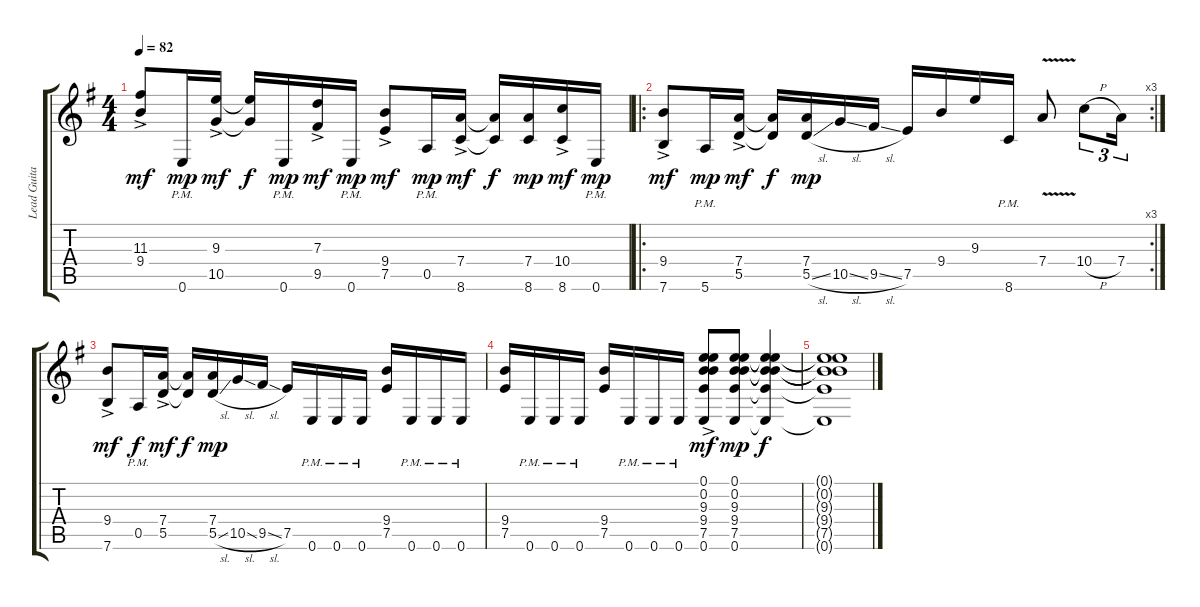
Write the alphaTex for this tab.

\track ("Lead Guitar" "Lead Guita") {instrument electricguitarclean}
\staff {score tabs}
\tuning (E4 B3 G3 D3 A2 E2) {hide}
\ts (4 4)
\tempo 82
\clef g2
\ks g
(11.3{ac} 9.4{ac}).8{dy mf} 0.6{pm}.16{dy mp} (9.3{ac} 10.5{ac}).16{dy mf} (9.3{t} 10.5{t}).16{dy f} 0.6{pm}.16{dy mp} (7.3{ac} 9.5{ac}).16{dy mf} 0.6{pm}.16{dy mp} (9.4{ac} 7.5{ac}).8{dy mf} 0.5{pm}.16{dy mp} (7.4{ac} 8.6{ac}).16{dy mf} (7.4{t} 8.6{t}).16{dy f} (7.4 8.6).16{dy mp} (10.4{ac} 8.6{ac}).16{dy mf} 0.6{pm}.16{dy mp} |
\ro
\rc 3
(9.4{ac} 7.6{ac}).8{dy mf} 5.6{pm}.16{dy mp} (7.4{ac} 5.5{ac}).16{dy mf} (7.4{t} 5.5{t}).16{dy f} (7.4 5.5{sl}).16{dy mp} 10.5{sl}.16 9.5{sl}.16 7.5.16 9.4.16 9.3.16 8.6{pm}.16 7.4{v}.8 10.4{h}.8{tu (3 2)} 7.4.16{tu (3 2)} |
(9.4{ac} 7.6{ac}).8{dy mf} 0.5{pm}.16{dy f} (7.4{ac} 5.5{ac}).16{dy mf} (7.4{t} 5.5{t}).16{dy f} (7.4 5.5{sl}).16{dy mp} 10.5{sl}.16 9.5{sl}.16 7.5.16 0.6{pm}.16 0.6{pm}.16 0.6{pm}.16 (9.4 7.5).16 0.6{pm}.16 0.6{pm}.16 0.6{pm}.16 |
(9.4 7.5).16 0.6{pm}.16 0.6{pm}.16 0.6{pm}.16 (9.4 7.5).16 0.6{pm}.16 0.6{pm}.16 0.6{pm}.16 (0.1{ac} 0.2{ac} 9.3{ac} 9.4{ac} 7.5{ac} 0.6{ac}).8{dy mf} (0.1 0.2 9.3 9.4 7.5 0.6).8{dy mp} (0.1{t} 0.2{t} 9.3{t} 9.4{t} 7.5{t} 0.6{t}).4{dy f} |
(0.1{t} 0.2{t} 9.3{t} 9.4{t} 7.5{t} 0.6{t}).1
